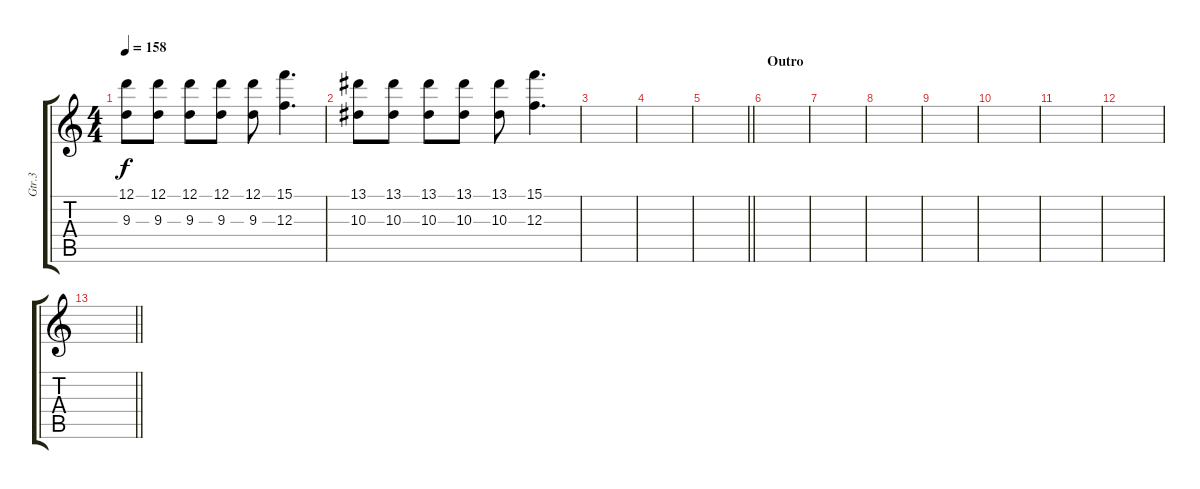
\track ("Gtr.3" "Gtr.3") {instrument distortionguitar}
\staff {score tabs}
\tuning (D4 A3 F3 C3 G2 C2) {hide}
\ts (4 4)
\tempo 158
\clef g2
\ks c
(12.1 9.3).8{dy f} (12.1 9.3).8 (12.1 9.3).8 (12.1 9.3).8 (12.1 9.3).8 (15.1 12.3).4{d} |
(13.1 10.3).8 (13.1 10.3).8 (13.1 10.3).8 (13.1 10.3).8 (13.1 10.3).8 (15.1 12.3).4{d} |
|
|
\barLineRight lightlight
|
\section ("" "Outro")
|
|
|
|
|
|
|
\barLineRight lightlight
